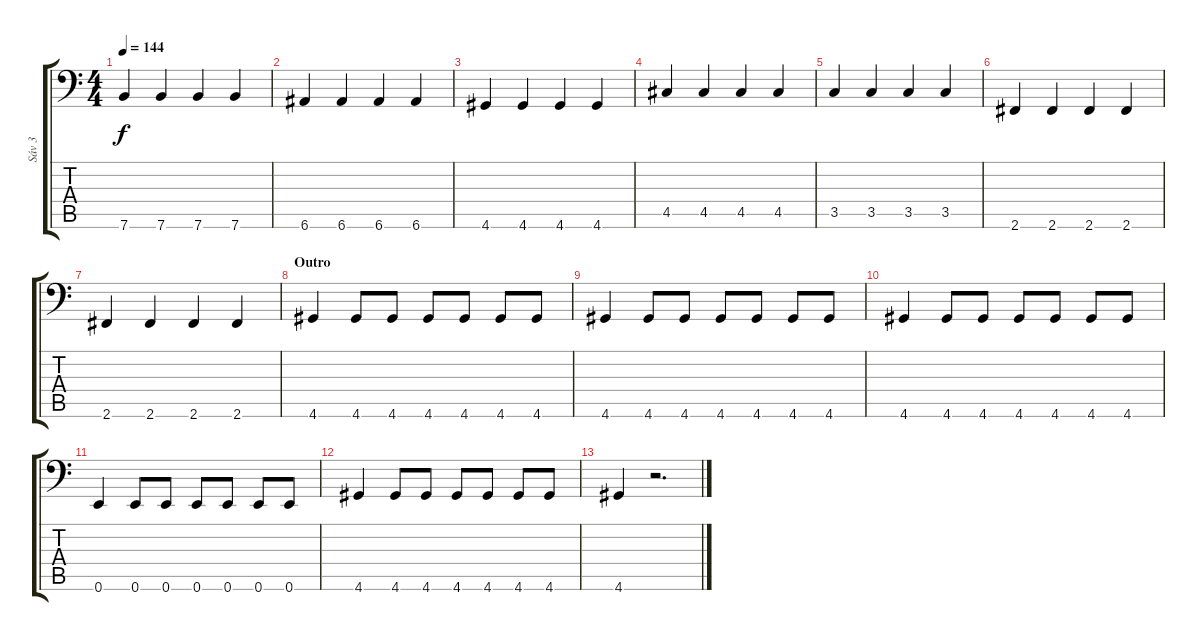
\track ("Sáv 3" "Sáv 3") {instrument electricbassfinger}
\staff {score tabs}
\tuning (E3 B2 G2 D2 A1 E1) {hide}
\ts (4 4)
\tempo 144
\clef f4
\ks c
7.6.4{dy f} 7.6.4 7.6.4 7.6.4 |
6.6.4 6.6.4 6.6.4 6.6.4 |
4.6.4 4.6.4 4.6.4 4.6.4 |
4.5.4 4.5.4 4.5.4 4.5.4 |
3.5.4 3.5.4 3.5.4 3.5.4 |
2.6.4 2.6.4 2.6.4 2.6.4 |
2.6.4 2.6.4 2.6.4 2.6.4 |
\section ("" "Outro")
4.6.4 4.6.8 4.6.8 4.6.8 4.6.8 4.6.8 4.6.8 |
4.6.4 4.6.8 4.6.8 4.6.8 4.6.8 4.6.8 4.6.8 |
4.6.4 4.6.8 4.6.8 4.6.8 4.6.8 4.6.8 4.6.8 |
0.6.4 0.6.8 0.6.8 0.6.8 0.6.8 0.6.8 0.6.8 |
4.6.4 4.6.8 4.6.8 4.6.8 4.6.8 4.6.8 4.6.8 |
4.6.4 r.2{d}
